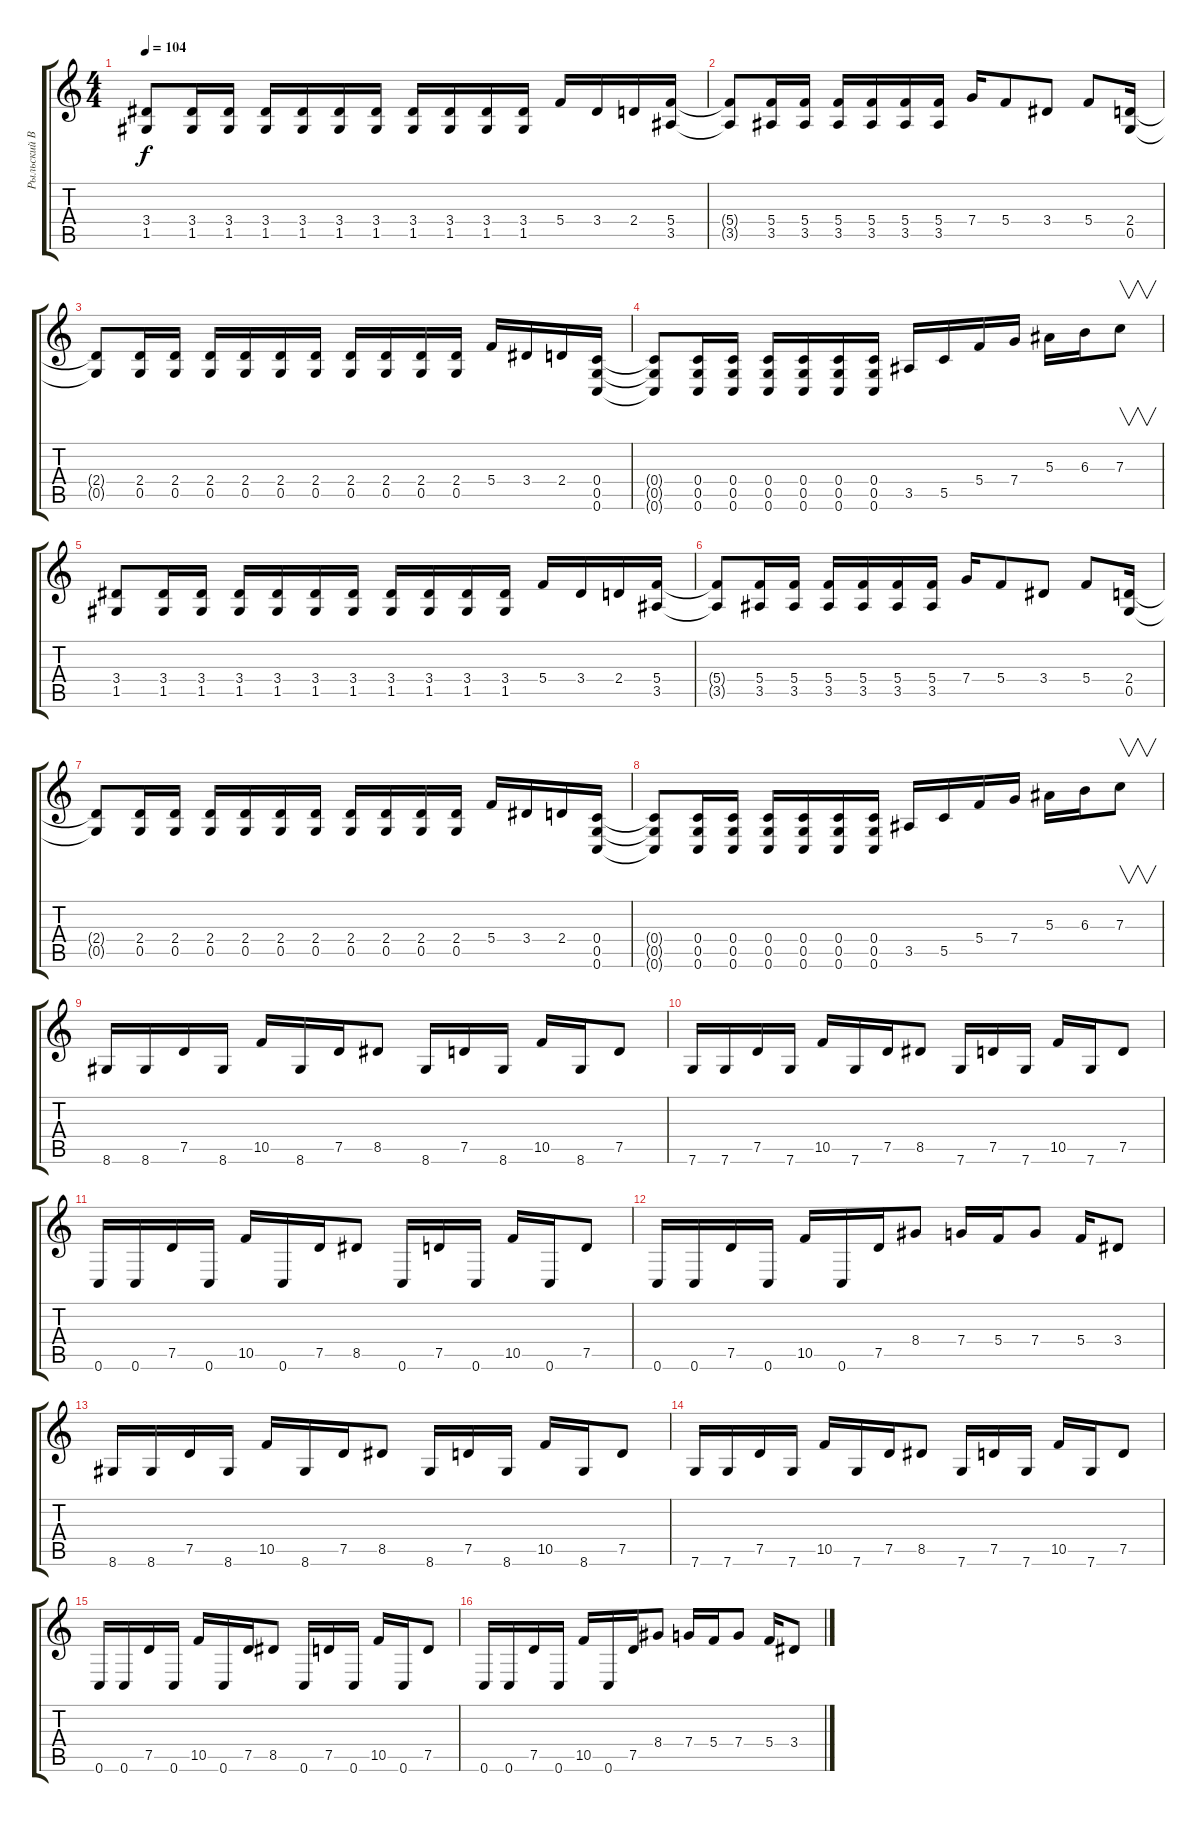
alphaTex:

\track ("Рыльский Владислав" "Рыльский В") {instrument distortionguitar}
\staff {score tabs}
\tuning (D4 A3 F3 C3 G2 C2) {hide}
\ts (4 4)
\tempo 104
\clef g2
\ks c
(3.4 1.5).8{dy f} (3.4 1.5).16 (3.4 1.5).16 (3.4 1.5).16 (3.4 1.5).16 (3.4 1.5).16 (3.4 1.5).16 (3.4 1.5).16 (3.4 1.5).16 (3.4 1.5).16 (3.4 1.5).16 5.4.16 3.4.16 2.4.16 (5.4 3.5).16 |
(5.4{t} 3.5{t}).8 (5.4 3.5).16 (5.4 3.5).16 (5.4 3.5).16 (5.4 3.5).16 (5.4 3.5).16 (5.4 3.5).16 7.4.16 5.4.8 3.4.8 5.4.8 (2.4 0.5).16 |
(2.4{t} 0.5{t}).8 (2.4 0.5).16 (2.4 0.5).16 (2.4 0.5).16 (2.4 0.5).16 (2.4 0.5).16 (2.4 0.5).16 (2.4 0.5).16 (2.4 0.5).16 (2.4 0.5).16 (2.4 0.5).16 5.4.16 3.4.16 2.4.16 (0.4 0.5 0.6).16 |
(0.4{t} 0.5{t} 0.6{t}).8 (0.4 0.5 0.6).16 (0.4 0.5 0.6).16 (0.4 0.5 0.6).16 (0.4 0.5 0.6).16 (0.4 0.5 0.6).16 (0.4 0.5 0.6).16 3.5.16 5.5.16 5.4.16 7.4.16 5.3.16 6.3.16 7.3.8{v} |
(3.4 1.5).8 (3.4 1.5).16 (3.4 1.5).16 (3.4 1.5).16 (3.4 1.5).16 (3.4 1.5).16 (3.4 1.5).16 (3.4 1.5).16 (3.4 1.5).16 (3.4 1.5).16 (3.4 1.5).16 5.4.16 3.4.16 2.4.16 (5.4 3.5).16 |
(5.4{t} 3.5{t}).8 (5.4 3.5).16 (5.4 3.5).16 (5.4 3.5).16 (5.4 3.5).16 (5.4 3.5).16 (5.4 3.5).16 7.4.16 5.4.8 3.4.8 5.4.8 (2.4 0.5).16 |
(2.4{t} 0.5{t}).8 (2.4 0.5).16 (2.4 0.5).16 (2.4 0.5).16 (2.4 0.5).16 (2.4 0.5).16 (2.4 0.5).16 (2.4 0.5).16 (2.4 0.5).16 (2.4 0.5).16 (2.4 0.5).16 5.4.16 3.4.16 2.4.16 (0.4 0.5 0.6).16 |
(0.4{t} 0.5{t} 0.6{t}).8 (0.4 0.5 0.6).16 (0.4 0.5 0.6).16 (0.4 0.5 0.6).16 (0.4 0.5 0.6).16 (0.4 0.5 0.6).16 (0.4 0.5 0.6).16 3.5.16 5.5.16 5.4.16 7.4.16 5.3.16 6.3.16 7.3.8{v} |
8.6.16 8.6.16 7.5.16 8.6.16 10.5.16 8.6.16 7.5.16 8.5.8 8.6.16 7.5.16 8.6.16 10.5.16 8.6.16 7.5.8 |
7.6.16 7.6.16 7.5.16 7.6.16 10.5.16 7.6.16 7.5.16 8.5.8 7.6.16 7.5.16 7.6.16 10.5.16 7.6.16 7.5.8 |
0.6.16 0.6.16 7.5.16 0.6.16 10.5.16 0.6.16 7.5.16 8.5.8 0.6.16 7.5.16 0.6.16 10.5.16 0.6.16 7.5.8 |
0.6.16 0.6.16 7.5.16 0.6.16 10.5.16 0.6.16 7.5.16 8.4.8 7.4.16 5.4.16 7.4.8 5.4.16 3.4.8 |
8.6.16 8.6.16 7.5.16 8.6.16 10.5.16 8.6.16 7.5.16 8.5.8 8.6.16 7.5.16 8.6.16 10.5.16 8.6.16 7.5.8 |
7.6.16 7.6.16 7.5.16 7.6.16 10.5.16 7.6.16 7.5.16 8.5.8 7.6.16 7.5.16 7.6.16 10.5.16 7.6.16 7.5.8 |
0.6.16 0.6.16 7.5.16 0.6.16 10.5.16 0.6.16 7.5.16 8.5.8 0.6.16 7.5.16 0.6.16 10.5.16 0.6.16 7.5.8 |
0.6.16 0.6.16 7.5.16 0.6.16 10.5.16 0.6.16 7.5.16 8.4.8 7.4.16 5.4.16 7.4.8 5.4.16 3.4.8
